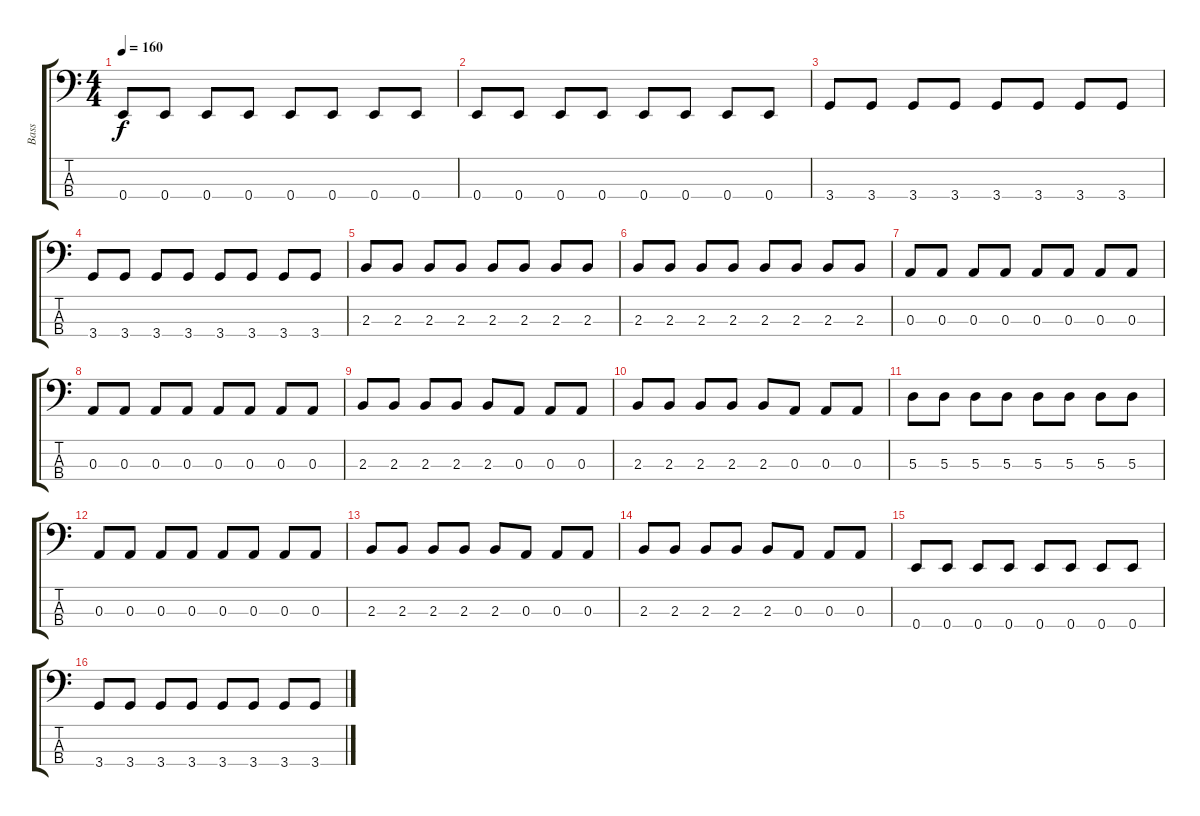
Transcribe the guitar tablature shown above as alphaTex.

\track ("Bass" "Bass") {instrument electricbasspick}
\staff {score tabs}
\tuning (G2 D2 A1 E1) {hide}
\ts (4 4)
\tempo 160
\clef f4
\ks c
0.4.8{dy f} 0.4.8 0.4.8 0.4.8 0.4.8 0.4.8 0.4.8 0.4.8 |
0.4.8 0.4.8 0.4.8 0.4.8 0.4.8 0.4.8 0.4.8 0.4.8 |
3.4.8 3.4.8 3.4.8 3.4.8 3.4.8 3.4.8 3.4.8 3.4.8 |
3.4.8 3.4.8 3.4.8 3.4.8 3.4.8 3.4.8 3.4.8 3.4.8 |
2.3.8 2.3.8 2.3.8 2.3.8 2.3.8 2.3.8 2.3.8 2.3.8 |
2.3.8 2.3.8 2.3.8 2.3.8 2.3.8 2.3.8 2.3.8 2.3.8 |
0.3.8 0.3.8 0.3.8 0.3.8 0.3.8 0.3.8 0.3.8 0.3.8 |
0.3.8 0.3.8 0.3.8 0.3.8 0.3.8 0.3.8 0.3.8 0.3.8 |
2.3.8 2.3.8 2.3.8 2.3.8 2.3.8 0.3.8 0.3.8 0.3.8 |
2.3.8 2.3.8 2.3.8 2.3.8 2.3.8 0.3.8 0.3.8 0.3.8 |
5.3.8 5.3.8 5.3.8 5.3.8 5.3.8 5.3.8 5.3.8 5.3.8 |
0.3.8 0.3.8 0.3.8 0.3.8 0.3.8 0.3.8 0.3.8 0.3.8 |
2.3.8 2.3.8 2.3.8 2.3.8 2.3.8 0.3.8 0.3.8 0.3.8 |
2.3.8 2.3.8 2.3.8 2.3.8 2.3.8 0.3.8 0.3.8 0.3.8 |
0.4.8 0.4.8 0.4.8 0.4.8 0.4.8 0.4.8 0.4.8 0.4.8 |
3.4.8 3.4.8 3.4.8 3.4.8 3.4.8 3.4.8 3.4.8 3.4.8
